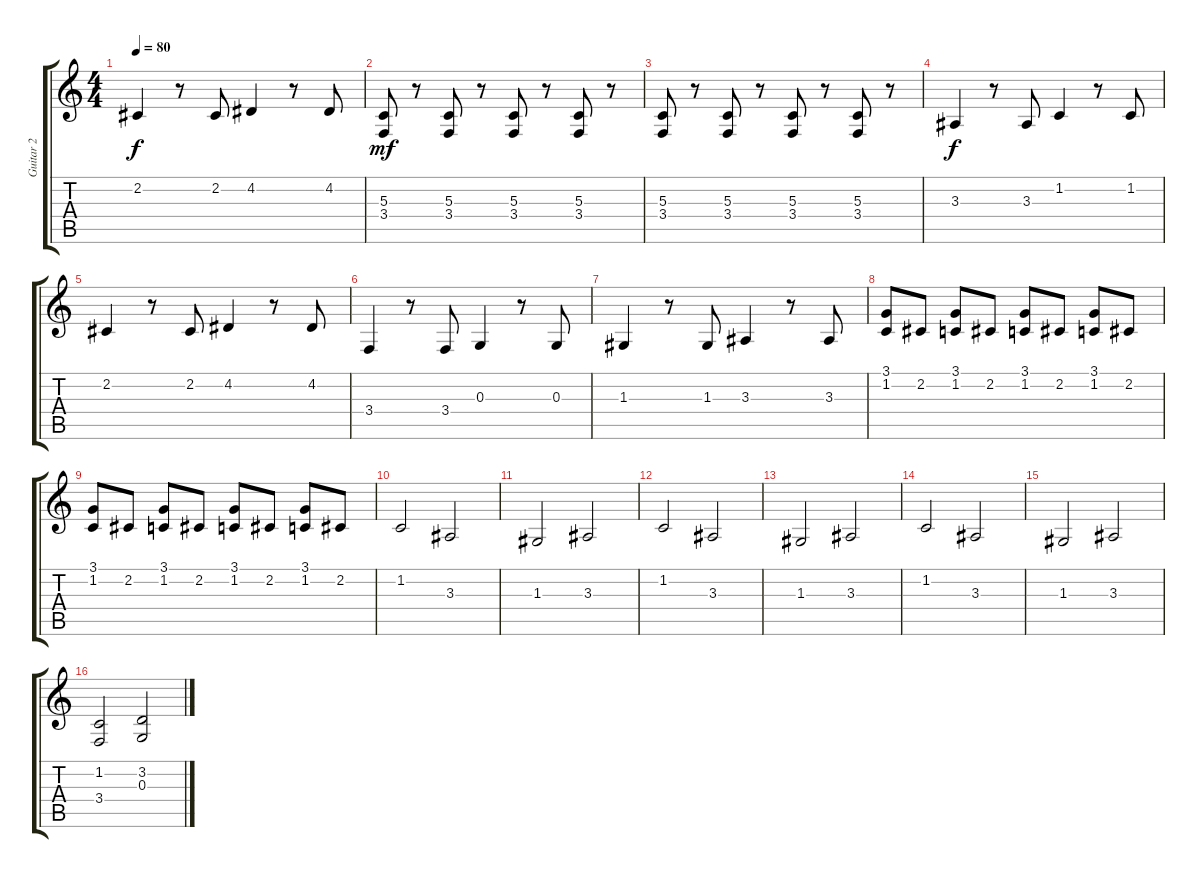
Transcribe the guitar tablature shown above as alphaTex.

\track ("Guitar 2" "Guitar 2") {instrument stringensemble2}
\staff {score tabs}
\tuning (E4 B3 G3 D3 A2 E2) {hide}
\ts (4 4)
\tempo 80
\clef g2
\ks c
2.2.4{dy f} r.8 2.2.8 4.2.4 r.8 4.2.8 |
(5.3 3.4).8{dy mf} r.8 (5.3 3.4).8 r.8 (5.3 3.4).8 r.8 (5.3 3.4).8 r.8 |
(5.3 3.4).8 r.8 (5.3 3.4).8 r.8 (5.3 3.4).8 r.8 (5.3 3.4).8 r.8 |
3.3.4{dy f} r.8 3.3.8 1.2.4 r.8 1.2.8 |
2.2.4 r.8 2.2.8 4.2.4 r.8 4.2.8 |
3.4.4 r.8 3.4.8 0.3.4 r.8 0.3.8 |
1.3.4 r.8 1.3.8 3.3.4 r.8 3.3.8 |
(3.1 1.2).8 2.2.8 (3.1 1.2).8 2.2.8 (3.1 1.2).8 2.2.8 (3.1 1.2).8 2.2.8 |
(3.1 1.2).8 2.2.8 (3.1 1.2).8 2.2.8 (3.1 1.2).8 2.2.8 (3.1 1.2).8 2.2.8 |
1.2.2 3.3.2 |
1.3.2 3.3.2 |
1.2.2 3.3.2 |
1.3.2 3.3.2 |
1.2.2 3.3.2 |
1.3.2 3.3.2 |
(1.2 3.4).2 (3.2 0.3).2
